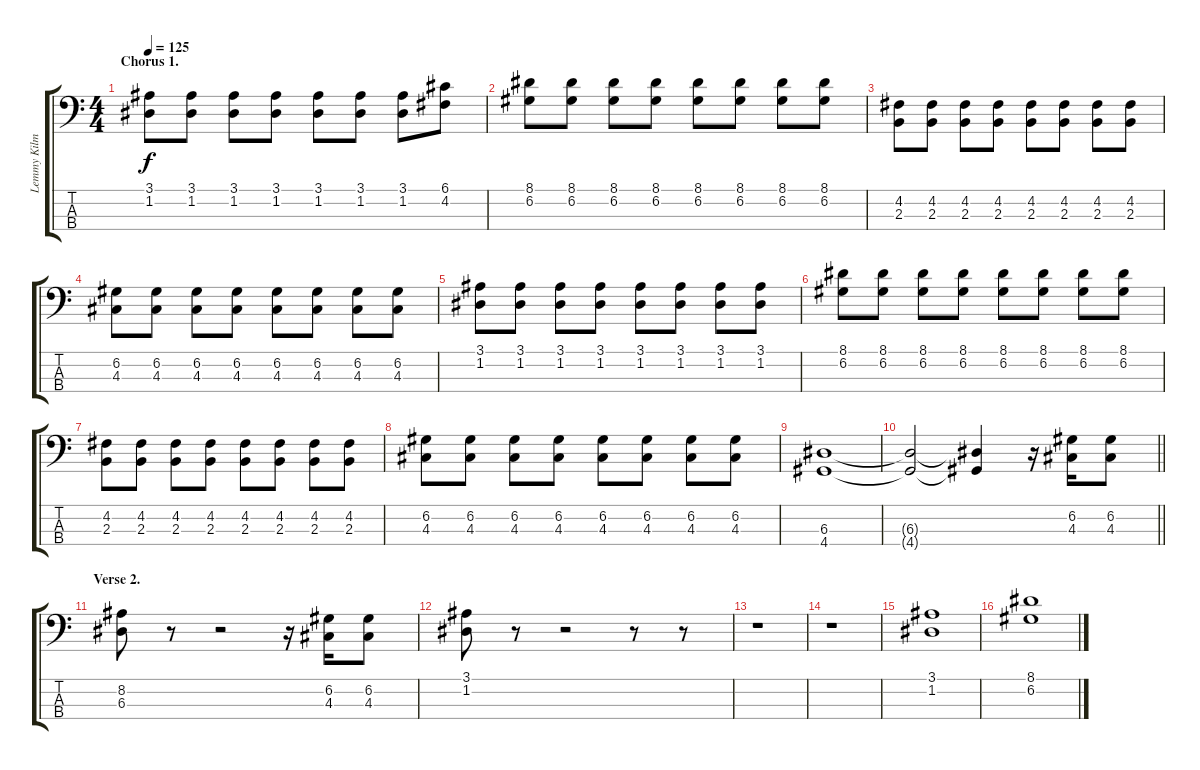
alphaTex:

\track ("Lemmy Kilmeister" "Lemmy Kilm") {instrument distortionguitar}
\staff {score tabs}
\tuning (G2 D2 A1 E1) {hide}
\ts (4 4)
\section ("" "Chorus 1.")
\tempo 125
\clef f4
\ks c
(3.1 1.2).8{dy f} (3.1 1.2).8 (3.1 1.2).8 (3.1 1.2).8 (3.1 1.2).8 (3.1 1.2).8 (3.1 1.2).8 (6.1 4.2).8 |
(8.1 6.2).8 (8.1 6.2).8 (8.1 6.2).8 (8.1 6.2).8 (8.1 6.2).8 (8.1 6.2).8 (8.1 6.2).8 (8.1 6.2).8 |
(4.2 2.3).8 (4.2 2.3).8 (4.2 2.3).8 (4.2 2.3).8 (4.2 2.3).8 (4.2 2.3).8 (4.2 2.3).8 (4.2 2.3).8 |
(6.2 4.3).8 (6.2 4.3).8 (6.2 4.3).8 (6.2 4.3).8 (6.2 4.3).8 (6.2 4.3).8 (6.2 4.3).8 (6.2 4.3).8 |
(3.1 1.2).8 (3.1 1.2).8 (3.1 1.2).8 (3.1 1.2).8 (3.1 1.2).8 (3.1 1.2).8 (3.1 1.2).8 (3.1 1.2).8 |
(8.1 6.2).8 (8.1 6.2).8 (8.1 6.2).8 (8.1 6.2).8 (8.1 6.2).8 (8.1 6.2).8 (8.1 6.2).8 (8.1 6.2).8 |
(4.2 2.3).8 (4.2 2.3).8 (4.2 2.3).8 (4.2 2.3).8 (4.2 2.3).8 (4.2 2.3).8 (4.2 2.3).8 (4.2 2.3).8 |
(6.2 4.3).8 (6.2 4.3).8 (6.2 4.3).8 (6.2 4.3).8 (6.2 4.3).8 (6.2 4.3).8 (6.2 4.3).8 (6.2 4.3).8 |
(6.3 4.4).1 |
\barLineRight lightlight
(6.3{t} 4.4{t}).2 (6.3{t} 4.4{t}).4 r.16 (6.2 4.3).16 (6.2 4.3).8 |
\section ("" "Verse 2.")
(8.2 6.3).8 r.8 r.2 r.16 (6.2 4.3).16 (6.2 4.3).8 |
(3.1 1.2).8 r.8 r.2 r.8 r.8 |
r.1 |
r.1 |
(3.1 1.2).1 |
(8.1 6.2).1
